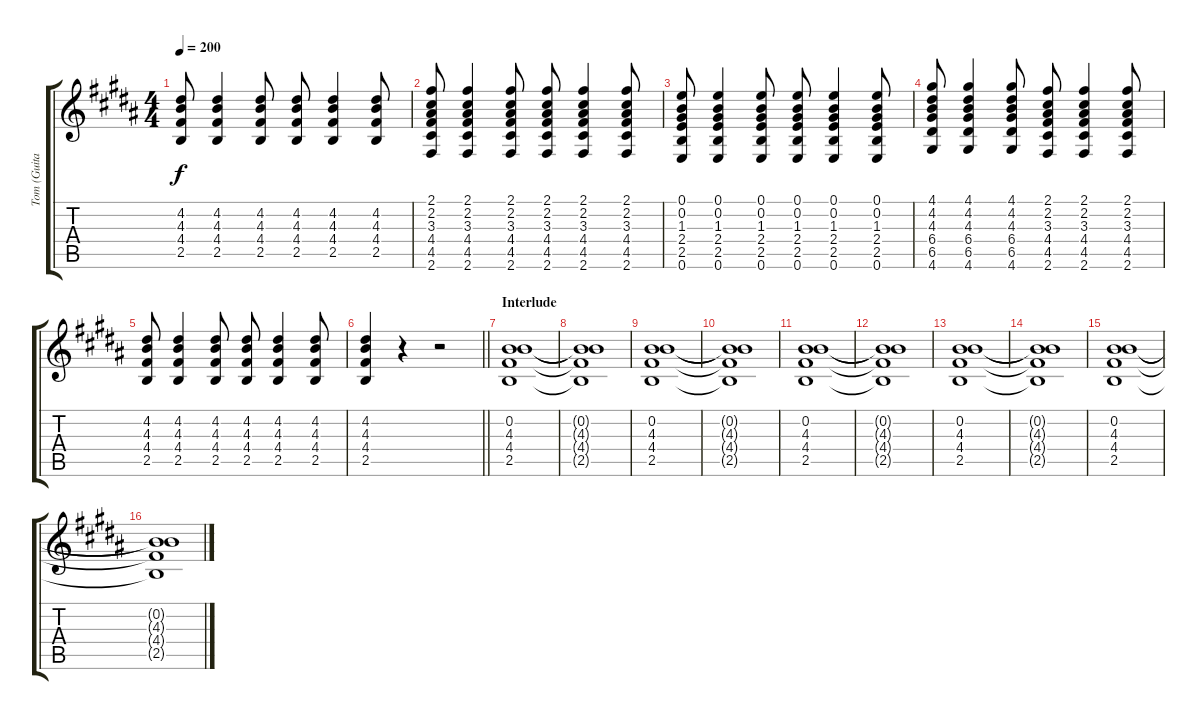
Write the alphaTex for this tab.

\track ("Tom (Guitar)" "Tom (Guita") {instrument distortionguitar}
\staff {score tabs}
\tuning (E4 B3 G3 D3 A2 E2) {hide}
\ts (4 4)
\tempo 200
\clef g2
\ks b
(4.2 4.3 4.4 2.5).8{dy f} (4.2 4.3 4.4 2.5).4 (4.2 4.3 4.4 2.5).8 (4.2 4.3 4.4 2.5).8 (4.2 4.3 4.4 2.5).4 (4.2 4.3 4.4 2.5).8 |
(2.1 2.2 3.3 4.4 4.5 2.6).8 (2.1 2.2 3.3 4.4 4.5 2.6).4 (2.1 2.2 3.3 4.4 4.5 2.6).8 (2.1 2.2 3.3 4.4 4.5 2.6).8 (2.1 2.2 3.3 4.4 4.5 2.6).4 (2.1 2.2 3.3 4.4 4.5 2.6).8 |
(0.1 0.2 1.3 2.4 2.5 0.6).8 (0.1 0.2 1.3 2.4 2.5 0.6).4 (0.1 0.2 1.3 2.4 2.5 0.6).8 (0.1 0.2 1.3 2.4 2.5 0.6).8 (0.1 0.2 1.3 2.4 2.5 0.6).4 (0.1 0.2 1.3 2.4 2.5 0.6).8 |
(4.1 4.2 4.3 6.4 6.5 4.6).8 (4.1 4.2 4.3 6.4 6.5 4.6).4 (4.1 4.2 4.3 6.4 6.5 4.6).8 (2.1 2.2 3.3 4.4 4.5 2.6).8 (2.1 2.2 3.3 4.4 4.5 2.6).4 (2.1 2.2 3.3 4.4 4.5 2.6).8 |
(4.2 4.3 4.4 2.5).8 (4.2 4.3 4.4 2.5).4 (4.2 4.3 4.4 2.5).8 (4.2 4.3 4.4 2.5).8 (4.2 4.3 4.4 2.5).4 (4.2 4.3 4.4 2.5).8 |
\barLineRight lightlight
(4.2 4.3 4.4 2.5).4 r.4 r.2 |
\section ("" "Interlude")
(0.2 4.3 4.4 2.5).1 |
(0.2{t} 4.3{t} 4.4{t} 2.5{t}).1 |
(0.2 4.3 4.4 2.5).1 |
(0.2{t} 4.3{t} 4.4{t} 2.5{t}).1 |
(0.2 4.3 4.4 2.5).1 |
(0.2{t} 4.3{t} 4.4{t} 2.5{t}).1 |
(0.2 4.3 4.4 2.5).1 |
(0.2{t} 4.3{t} 4.4{t} 2.5{t}).1 |
(0.2 4.3 4.4 2.5).1 |
(0.2{t} 4.3{t} 4.4{t} 2.5{t}).1
